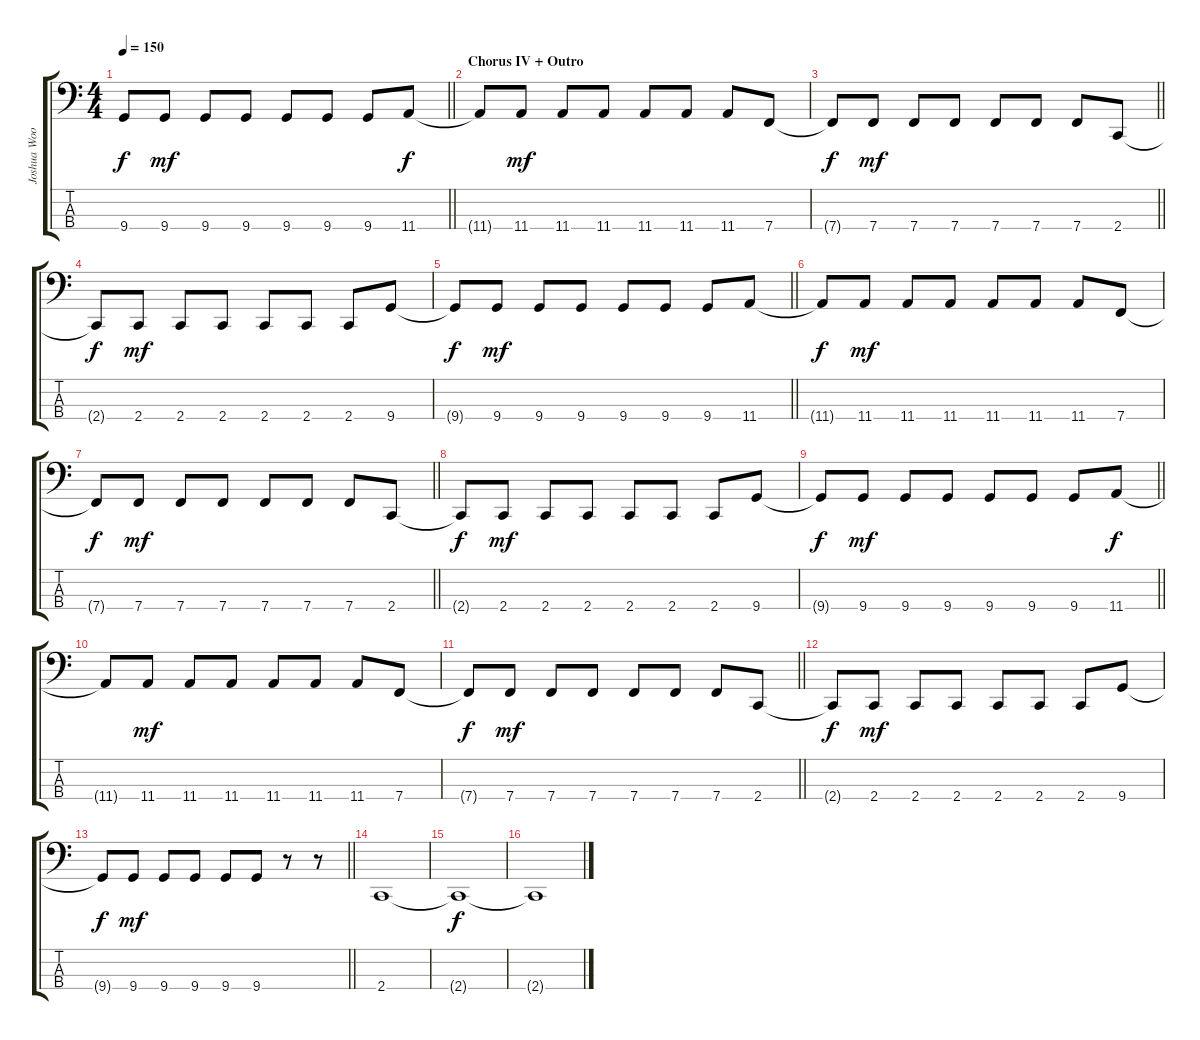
\track ("Joshua Woodard" "Joshua Woo") {instrument electricbassfinger}
\staff {score tabs}
\tuning (Eb2 Bb1 F1 Bb0) {hide}
\ts (4 4)
\tempo 150
\clef f4
\barLineRight lightlight
\ks c
9.4{t}.8{dy f} 9.4.8{dy mf} 9.4.8 9.4.8 9.4.8 9.4.8 9.4.8 11.4.8{dy f} |
\section ("" "Chorus IV + Outro")
11.4{t}.8 11.4.8{dy mf} 11.4.8 11.4.8 11.4.8 11.4.8 11.4.8 7.4.8 |
\barLineRight lightlight
7.4{t}.8{dy f} 7.4.8{dy mf} 7.4.8 7.4.8 7.4.8 7.4.8 7.4.8 2.4.8 |
2.4{t}.8{dy f} 2.4.8{dy mf} 2.4.8 2.4.8 2.4.8 2.4.8 2.4.8 9.4.8 |
\barLineRight lightlight
9.4{t}.8{dy f} 9.4.8{dy mf} 9.4.8 9.4.8 9.4.8 9.4.8 9.4.8 11.4.8 |
11.4{t}.8{dy f} 11.4.8{dy mf} 11.4.8 11.4.8 11.4.8 11.4.8 11.4.8 7.4.8 |
\barLineRight lightlight
7.4{t}.8{dy f} 7.4.8{dy mf} 7.4.8 7.4.8 7.4.8 7.4.8 7.4.8 2.4.8 |
2.4{t}.8{dy f} 2.4.8{dy mf} 2.4.8 2.4.8 2.4.8 2.4.8 2.4.8 9.4.8 |
\barLineRight lightlight
9.4{t}.8{dy f} 9.4.8{dy mf} 9.4.8 9.4.8 9.4.8 9.4.8 9.4.8 11.4.8{dy f} |
11.4{t}.8 11.4.8{dy mf} 11.4.8 11.4.8 11.4.8 11.4.8 11.4.8 7.4.8 |
\barLineRight lightlight
7.4{t}.8{dy f} 7.4.8{dy mf} 7.4.8 7.4.8 7.4.8 7.4.8 7.4.8 2.4.8 |
2.4{t}.8{dy f} 2.4.8{dy mf} 2.4.8 2.4.8 2.4.8 2.4.8 2.4.8 9.4.8 |
\barLineRight lightlight
9.4{t}.8{dy f} 9.4.8{dy mf} 9.4.8 9.4.8 9.4.8 9.4.8 r.8 r.8 |
2.4.1 |
2.4{t}.1{dy f} |
2.4{t}.1
